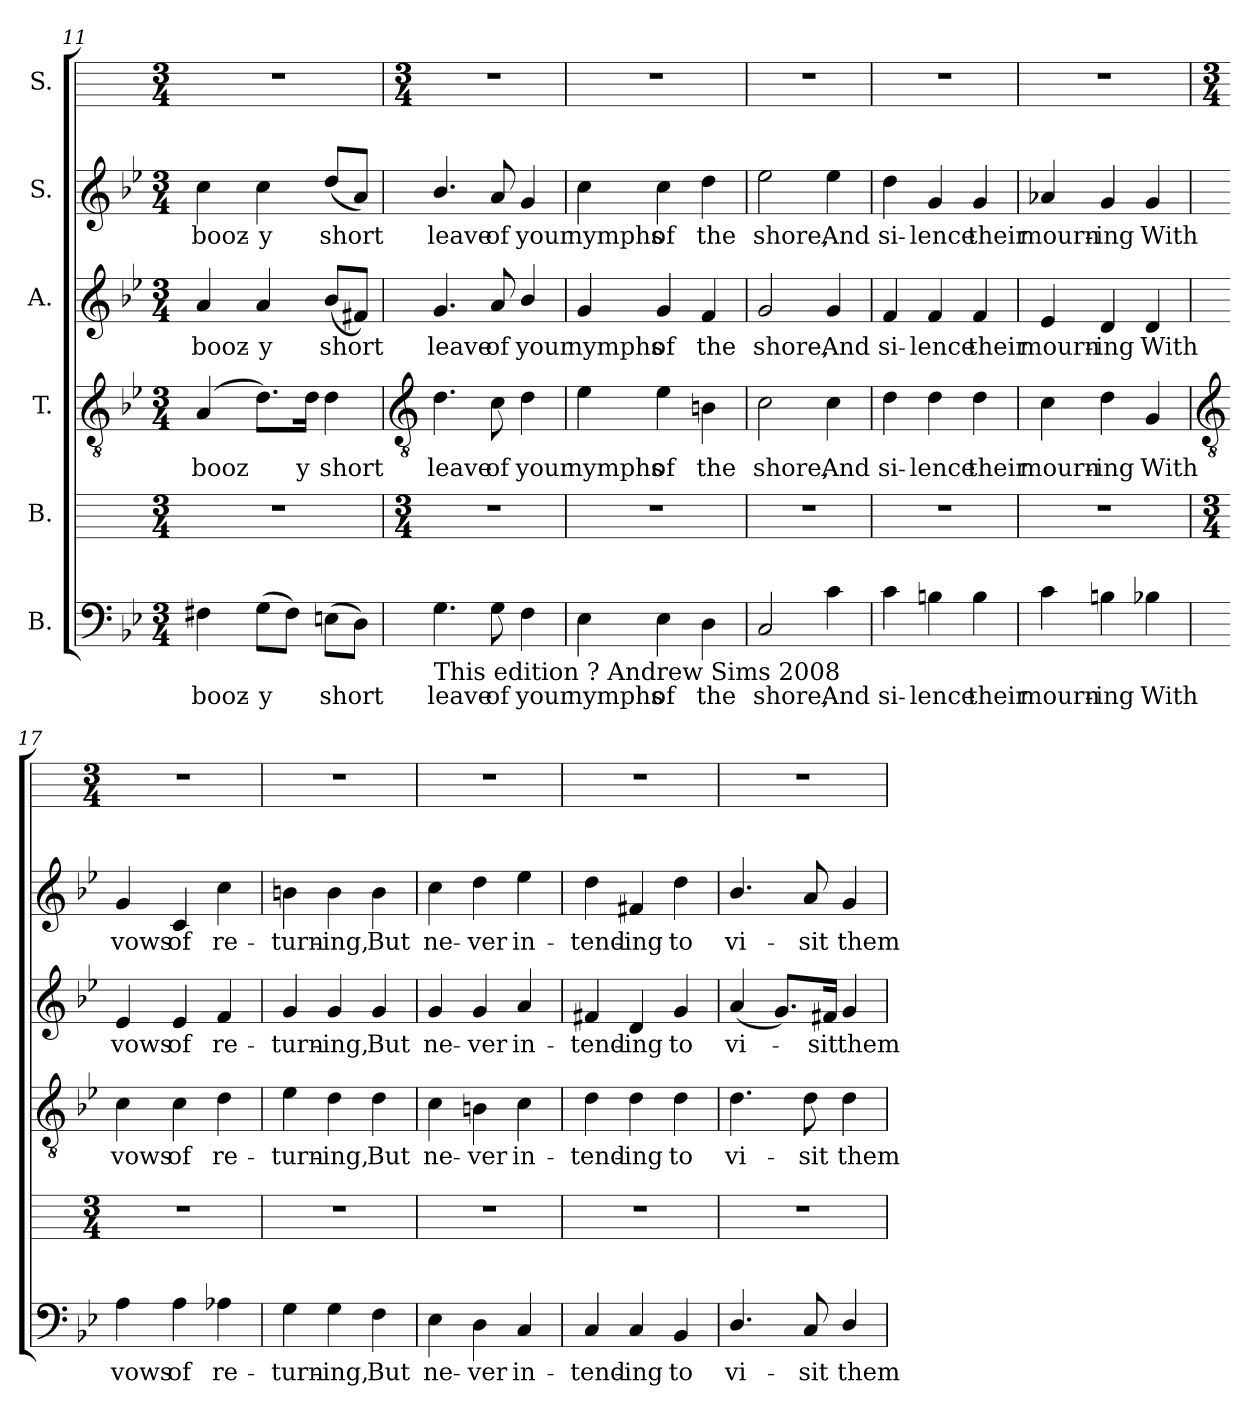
**kern	**text	**kern	**kern	**text	**kern	**text	**kern	**text	**kern
*part6	*part6	*part5	*part4	*part4	*part3	*part3	*part2	*part2	*part1
*staff6	*staff6	*staff5	*staff4	*staff4	*staff3	*staff3	*staff2	*staff2	*staff1
*I"B.	*	*I"B.	*I"T.	*	*I"A.	*	*I"S.	*	*I"S.
*clefF4	*	*	*clefGv2	*	*clefG2	*	*clefG2	*	*
*k[b-e-]	*	*	*k[b-e-]	*	*k[b-e-]	*	*k[b-e-]	*	*
*B-:	*	*	*B-:	*	*B-:	*	*B-:	*	*
*M3/4	*	*M3/4	*M3/4	*	*M3/4	*	*M3/4	*	*M3/4
=11	=11	=11	=11	=11	=11	=11	=11	=11	=11
!	!LO:LY:b	!	!	!LO:LY:b	!	!LO:LY:b	!	!LO:LY:b	!
4F#X	booz-	2.r	(<4A	booz	4a	booz-	4cc	booz-	2.r
!	!LO:LY:b	!	!	!	!	!LO:LY:b	!	!LO:LY:b	!
(>8G\L	-y	.	8.d\L)	.	4a	-y	4cc	-y	.
8F#\J)	.	.	.	.	.	.	.	.	.
!	!	!	!	!LO:LY:b	!	!	!	!	!
.	.	.	16d\Jk	y	.	.	.	.	.
!	!LO:LY:b	!	!	!LO:LY:b	!	!LO:LY:b	!	!LO:LY:b	!
(>8En\L	short	.	4d	short	(<8b-/L	short	(<8dd/L	short	.
8D\J)	.	.	.	.	8f#X/J)	.	8a/J)	.	.
!!LO:LB:g=z
=12	=12	=12	=12	=12	=12	=12	=12	=12	=12
*	*	*	*clefGv2	*	*	*	*	*	*
*	*	*M3/4	*	*	*	*	*	*	*M3/4
!LO:TX:b:t=This edition ? Andrew Sims 2008	!	!	!	!	!	!	!	!	!
!	!LO:LY:b	!	!	!LO:LY:b	!	!LO:LY:b	!	!LO:LY:b	!
4.G	leave	2.r	4.d	leave	4.g	leave	4.b-/	leave	2.r
!	!LO:LY:b	!	!	!LO:LY:b	!	!LO:LY:b	!	!LO:LY:b	!
8G	of	.	8c	of	8a	of	8a	of	.
!	!LO:LY:b	!	!	!LO:LY:b	!	!LO:LY:b	!	!LO:LY:b	!
4F	your	.	4d	your	4b-/	your	4g	your	.
=13	=13	=13	=13	=13	=13	=13	=13	=13	=13
!	!LO:LY:b	!	!	!LO:LY:b	!	!LO:LY:b	!	!LO:LY:b	!
4E-	nymphs	2.r	4e-	nymphs	4g	nymphs	4cc	nymphs	2.r
!	!LO:LY:b	!	!	!LO:LY:b	!	!LO:LY:b	!	!LO:LY:b	!
4E-	of	.	4e-	of	4g	of	4cc	of	.
!	!LO:LY:b	!	!	!LO:LY:b	!	!LO:LY:b	!	!LO:LY:b	!
4D	the	.	4Bn	the	4f	the	4dd	the	.
=14	=14	=14	=14	=14	=14	=14	=14	=14	=14
!	!LO:LY:b	!	!	!LO:LY:b	!	!LO:LY:b	!	!LO:LY:b	!
2C	shore,	2.r	2c	shore,	2g	shore,	2ee-	shore,	2.r
!	!LO:LY:b	!	!	!LO:LY:b	!	!LO:LY:b	!	!LO:LY:b	!
4c	And	.	4c	And	4g	And	4ee-	And	.
=15	=15	=15	=15	=15	=15	=15	=15	=15	=15
!	!LO:LY:b	!	!	!LO:LY:b	!	!LO:LY:b	!	!LO:LY:b	!
4c	si-	2.r	4d	si-	4f	si-	4dd	si-	2.r
!	!LO:LY:b	!	!	!LO:LY:b	!	!LO:LY:b	!	!LO:LY:b	!
4Bn	-lence	.	4d	-lence	4f	-lence	4g	-lence	.
!	!LO:LY:b	!	!	!LO:LY:b	!	!LO:LY:b	!	!LO:LY:b	!
4B	their	.	4d	their	4f	their	4g	their	.
=16	=16	=16	=16	=16	=16	=16	=16	=16	=16
!	!LO:LY:b	!	!	!LO:LY:b	!	!LO:LY:b	!	!LO:LY:b	!
4c	mourn-	2.r	4c	mourn-	4e-	mourn-	4a-X	mourn-	2.r
!	!LO:LY:b	!	!	!LO:LY:b	!	!LO:LY:b	!	!LO:LY:b	!
4Bn	-ing	.	4d	-ing	4d	-ing	4g	-ing	.
!	!LO:LY:b	!	!	!LO:LY:b	!	!LO:LY:b	!	!LO:LY:b	!
4B-X	With	.	4G	With	4d	With	4g	With	.
!!LO:LB:g=z
=17	=17	=17	=17	=17	=17	=17	=17	=17	=17
*	*	*	*clefGv2	*	*	*	*	*	*
*	*	*M3/4	*	*	*	*	*	*	*M3/4
!	!LO:LY:b	!	!	!LO:LY:b	!	!LO:LY:b	!	!LO:LY:b	!
4A	vows	2.r	4c	vows	4e-	vows	4g	vows	2.r
!	!LO:LY:b	!	!	!LO:LY:b	!	!LO:LY:b	!	!LO:LY:b	!
4A	of	.	4c	of	4e-	of	4c	of	.
!	!LO:LY:b	!	!	!LO:LY:b	!	!LO:LY:b	!	!LO:LY:b	!
4A-X	re-	.	4d	re-	4f	re-	4cc	re-	.
=18	=18	=18	=18	=18	=18	=18	=18	=18	=18
!	!LO:LY:b	!	!	!LO:LY:b	!	!LO:LY:b	!	!LO:LY:b	!
4G	-turn-	2.r	4e-	-turn-	4g	-turn-	4bn	-turn-	2.r
!	!LO:LY:b	!	!	!LO:LY:b	!	!LO:LY:b	!	!LO:LY:b	!
4G	-ing,	.	4d	-ing,	4g	-ing,	4b	-ing,	.
!	!LO:LY:b	!	!	!LO:LY:b	!	!LO:LY:b	!	!LO:LY:b	!
4F	But	.	4d	But	4g	But	4b	But	.
=19	=19	=19	=19	=19	=19	=19	=19	=19	=19
!	!LO:LY:b	!	!	!LO:LY:b	!	!LO:LY:b	!	!LO:LY:b	!
4E-	ne-	2.r	4c	ne-	4g	ne-	4cc	ne-	2.r
!	!LO:LY:b	!	!	!LO:LY:b	!	!LO:LY:b	!	!LO:LY:b	!
4D	-ver	.	4Bn	-ver	4g	-ver	4dd	-ver	.
!	!LO:LY:b	!	!	!LO:LY:b	!	!LO:LY:b	!	!LO:LY:b	!
4C	in-	.	4c	in-	4a	in-	4ee-	in-	.
=20	=20	=20	=20	=20	=20	=20	=20	=20	=20
!	!LO:LY:b	!	!	!LO:LY:b	!	!LO:LY:b	!	!LO:LY:b	!
4C	-tend-	2.r	4d	-tend-	4f#X	-tend-	4dd	-tend-	2.r
!	!LO:LY:b	!	!	!LO:LY:b	!	!LO:LY:b	!	!LO:LY:b	!
4C	-ing	.	4d	-ing	4d	-ing	4f#X	-ing	.
!	!LO:LY:b	!	!	!LO:LY:b	!	!LO:LY:b	!	!LO:LY:b	!
4BB-	to	.	4d	to	4g	to	4dd	to	.
=21	=21	=21	=21	=21	=21	=21	=21	=21	=21
!	!LO:LY:b	!	!	!LO:LY:b	!	!LO:LY:b	!	!LO:LY:b	!
4.D/	vi-	2.r	4.d	vi-	(<4a	vi-	4.b-/	vi-	2.r
.	.	.	.	.	8.g/L)	.	.	.	.
!	!LO:LY:b	!	!	!LO:LY:b	!	!	!	!LO:LY:b	!
8C/	-sit	.	8d	-sit	.	.	8a	-sit	.
!	!	!	!	!	!	!LO:LY:b	!	!	!
.	.	.	.	.	16f#X/Jk	-sit	.	.	.
!	!LO:LY:b	!	!	!LO:LY:b	!	!LO:LY:b	!	!LO:LY:b	!
4D/	them	.	4d	them	4g	them	4g	them	.
=	=	=	=	=	=	=	=	=	=
*-	*-	*-	*-	*-	*-	*-	*-	*-	*-
